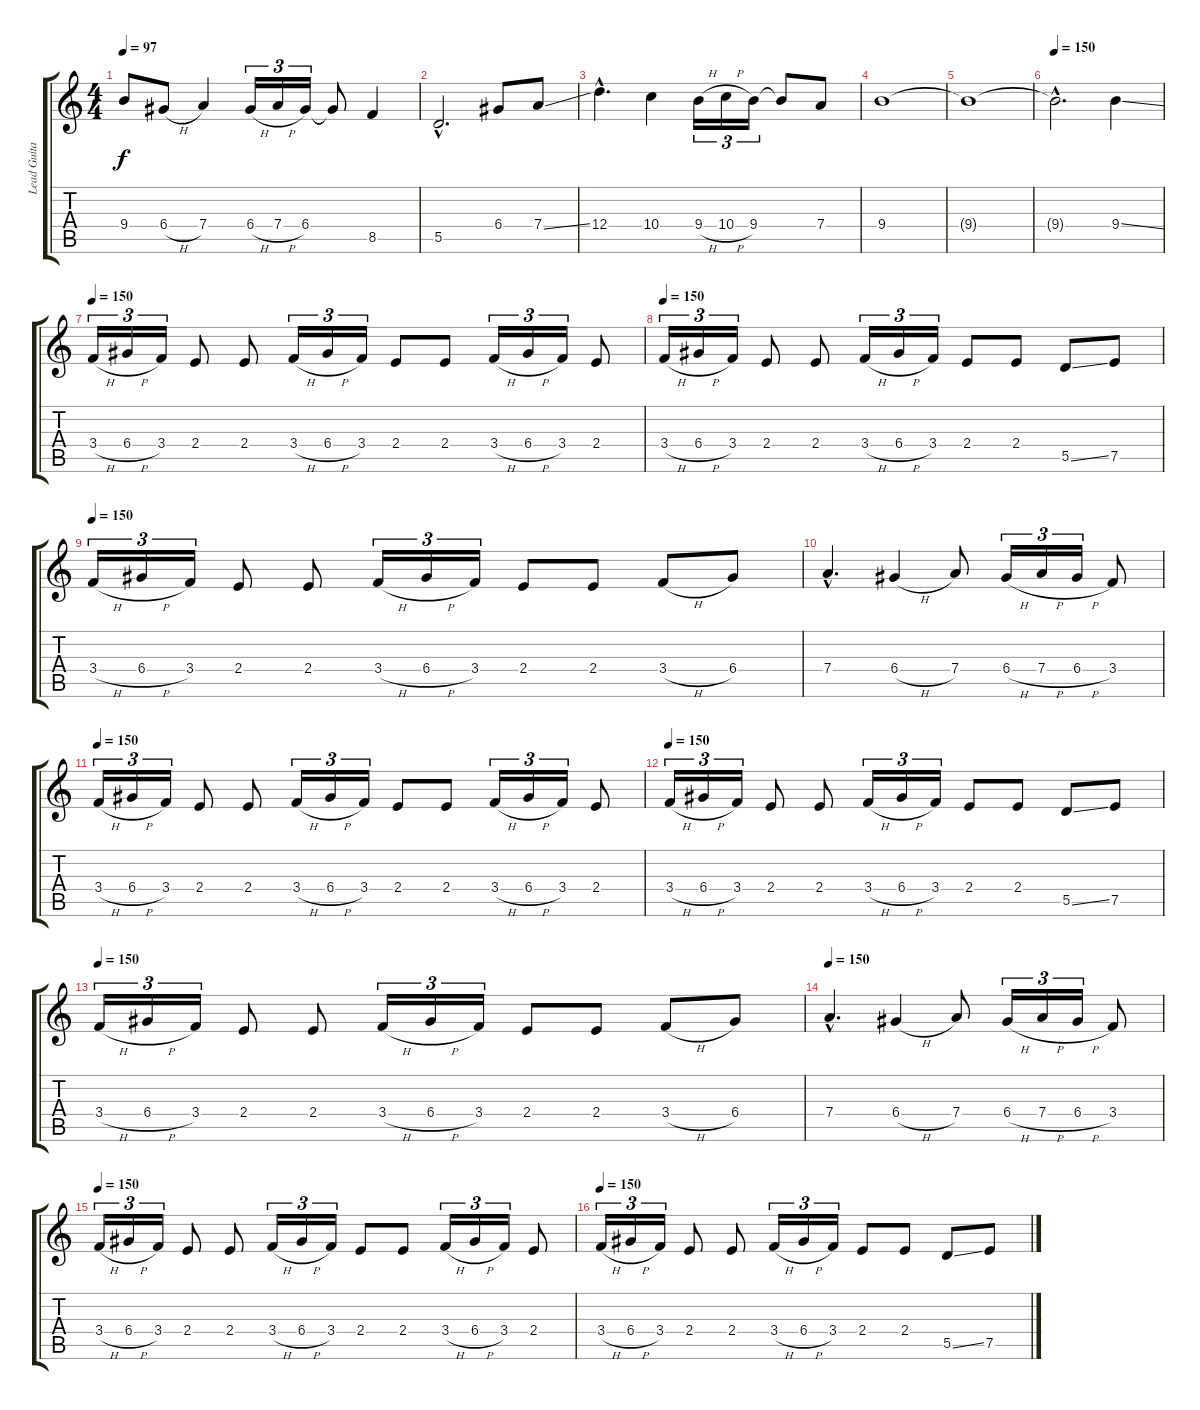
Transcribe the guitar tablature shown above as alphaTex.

\track ("Lead Guitar" "Lead Guita") {instrument distortionguitar}
\staff {score tabs}
\tuning (E4 B3 G3 D3 A2 E2) {hide}
\ts (4 4)
\tempo 97
\clef g2
\ks c
9.4{t}.8{dy f} 6.4{h}.8 7.4.4 6.4{h}.16{tu (3 2)} 7.4{h}.16{tu (3 2)} 6.4.16{tu (3 2)} 6.4{t}.8 8.5.4 |
5.5{hac}.2{d} 6.4.8 7.4{ss}.8 |
12.4{hac}.4{d} 10.4.4 9.4{h}.16{tu (3 2)} 10.4{h}.16{tu (3 2)} 9.4.16{tu (3 2)} 9.4{t}.8 7.4.8 |
9.4.1 |
9.4{t}.1 |
\tempo 150
9.4{hac t}.2{d} 9.4{ss}.4 |
\tempo 150
3.4{h}.16{tu (3 2)} 6.4{h}.16{tu (3 2)} 3.4.16{tu (3 2)} 2.4.8 2.4.8 3.4{h}.16{tu (3 2)} 6.4{h}.16{tu (3 2)} 3.4.16{tu (3 2)} 2.4.8 2.4.8 3.4{h}.16{tu (3 2)} 6.4{h}.16{tu (3 2)} 3.4.16{tu (3 2)} 2.4.8 |
\tempo 150
3.4{h}.16{tu (3 2)} 6.4{h}.16{tu (3 2)} 3.4.16{tu (3 2)} 2.4.8 2.4.8 3.4{h}.16{tu (3 2)} 6.4{h}.16{tu (3 2)} 3.4.16{tu (3 2)} 2.4.8 2.4.8 5.5{ss}.8 7.5.8 |
\tempo 150
3.4{h}.16{tu (3 2)} 6.4{h}.16{tu (3 2)} 3.4.16{tu (3 2)} 2.4.8 2.4.8 3.4{h}.16{tu (3 2)} 6.4{h}.16{tu (3 2)} 3.4.16{tu (3 2)} 2.4.8 2.4.8 3.4{h}.8 6.4.8 |
7.4{hac}.4{d} 6.4{h}.4 7.4.8 6.4{h}.16{tu (3 2)} 7.4{h}.16{tu (3 2)} 6.4{h}.16{tu (3 2)} 3.4.8 |
\tempo 150
3.4{h}.16{tu (3 2)} 6.4{h}.16{tu (3 2)} 3.4.16{tu (3 2)} 2.4.8 2.4.8 3.4{h}.16{tu (3 2)} 6.4{h}.16{tu (3 2)} 3.4.16{tu (3 2)} 2.4.8 2.4.8 3.4{h}.16{tu (3 2)} 6.4{h}.16{tu (3 2)} 3.4.16{tu (3 2)} 2.4.8 |
\tempo 150
3.4{h}.16{tu (3 2)} 6.4{h}.16{tu (3 2)} 3.4.16{tu (3 2)} 2.4.8 2.4.8 3.4{h}.16{tu (3 2)} 6.4{h}.16{tu (3 2)} 3.4.16{tu (3 2)} 2.4.8 2.4.8 5.5{ss}.8 7.5.8 |
\tempo 150
3.4{h}.16{tu (3 2)} 6.4{h}.16{tu (3 2)} 3.4.16{tu (3 2)} 2.4.8 2.4.8 3.4{h}.16{tu (3 2)} 6.4{h}.16{tu (3 2)} 3.4.16{tu (3 2)} 2.4.8 2.4.8 3.4{h}.8 6.4.8 |
\tempo 150
7.4{hac}.4{d} 6.4{h}.4 7.4.8 6.4{h}.16{tu (3 2)} 7.4{h}.16{tu (3 2)} 6.4{h}.16{tu (3 2)} 3.4.8 |
\tempo 150
3.4{h}.16{tu (3 2)} 6.4{h}.16{tu (3 2)} 3.4.16{tu (3 2)} 2.4.8 2.4.8 3.4{h}.16{tu (3 2)} 6.4{h}.16{tu (3 2)} 3.4.16{tu (3 2)} 2.4.8 2.4.8 3.4{h}.16{tu (3 2)} 6.4{h}.16{tu (3 2)} 3.4.16{tu (3 2)} 2.4.8 |
\tempo 150
3.4{h}.16{tu (3 2)} 6.4{h}.16{tu (3 2)} 3.4.16{tu (3 2)} 2.4.8 2.4.8 3.4{h}.16{tu (3 2)} 6.4{h}.16{tu (3 2)} 3.4.16{tu (3 2)} 2.4.8 2.4.8 5.5{ss}.8 7.5.8
